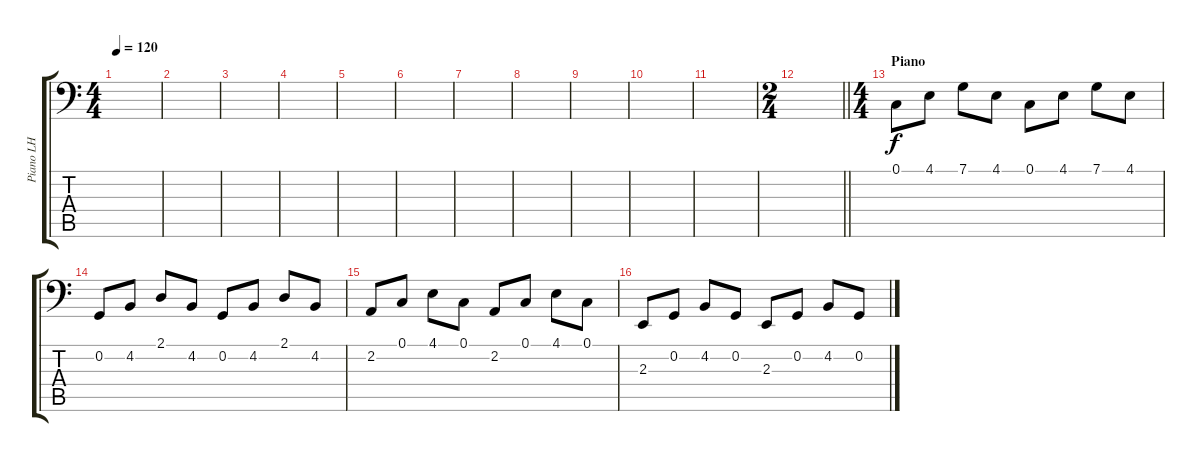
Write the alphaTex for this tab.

\track ("Piano LH" "Piano LH") {instrument acousticgrandpiano}
\staff {score tabs}
\tuning (C3 G2 D2 A1 E1 B0) {hide}
\ts (4 4)
\tempo 120
\clef f4
\ks c
|
|
|
|
|
|
|
|
|
|
|
\ts (2 4)
\barLineRight lightlight
|
\ts (4 4)
\section ("" "Piano")
0.1.8 4.1.8 7.1.8 4.1.8 0.1.8 4.1.8 7.1.8 4.1.8 |
0.2.8 4.2.8 2.1.8 4.2.8 0.2.8 4.2.8 2.1.8 4.2.8 |
2.2.8 0.1.8 4.1.8 0.1.8 2.2.8 0.1.8 4.1.8 0.1.8 |
2.3.8 0.2.8 4.2.8 0.2.8 2.3.8 0.2.8 4.2.8 0.2.8
